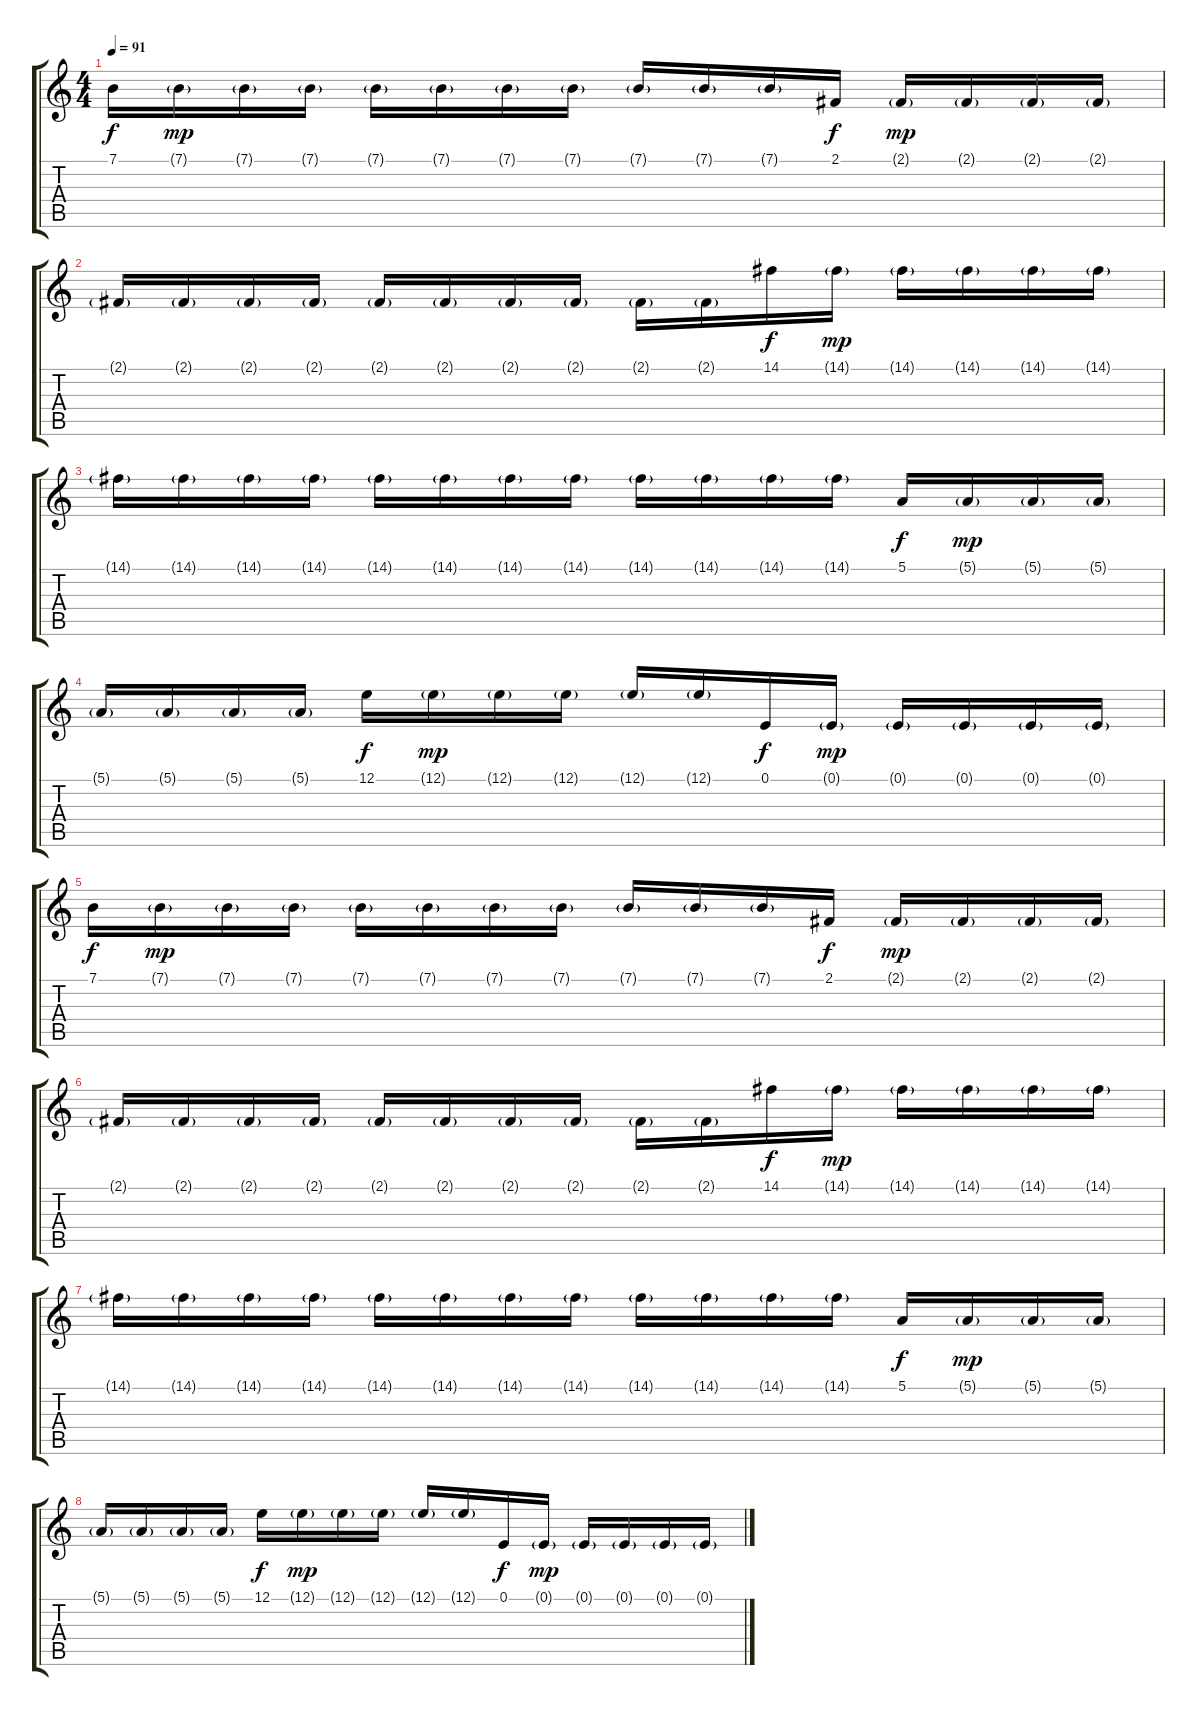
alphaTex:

\track "" {instrument electricgrandpiano}
\staff {score tabs}
\tuning (E4 B3 G3 D3 A2 E2) {hide}
\ts (4 4)
\tempo 91
\clef g2
\ks c
7.1.16{dy f} 7.1{g}.16{dy mp} 7.1{g}.16 7.1{g}.16 7.1{g}.16 7.1{g}.16 7.1{g}.16 7.1{g}.16 7.1{g}.16 7.1{g}.16 7.1{g}.16 2.1.16{dy f} 2.1{g}.16{dy mp} 2.1{g}.16 2.1{g}.16 2.1{g}.16 |
2.1{g}.16 2.1{g}.16 2.1{g}.16 2.1{g}.16 2.1{g}.16 2.1{g}.16 2.1{g}.16 2.1{g}.16 2.1{g}.16 2.1{g}.16 14.1.16{dy f} 14.1{g}.16{dy mp} 14.1{g}.16 14.1{g}.16 14.1{g}.16 14.1{g}.16 |
14.1{g}.16 14.1{g}.16 14.1{g}.16 14.1{g}.16 14.1{g}.16 14.1{g}.16 14.1{g}.16 14.1{g}.16 14.1{g}.16 14.1{g}.16 14.1{g}.16 14.1{g}.16 5.1.16{dy f} 5.1{g}.16{dy mp} 5.1{g}.16 5.1{g}.16 |
5.1{g}.16 5.1{g}.16 5.1{g}.16 5.1{g}.16 12.1.16{dy f} 12.1{g}.16{dy mp} 12.1{g}.16 12.1{g}.16 12.1{g}.16 12.1{g}.16 0.1.16{dy f} 0.1{g}.16{dy mp} 0.1{g}.16 0.1{g}.16 0.1{g}.16 0.1{g}.16 |
7.1.16{dy f} 7.1{g}.16{dy mp} 7.1{g}.16 7.1{g}.16 7.1{g}.16 7.1{g}.16 7.1{g}.16 7.1{g}.16 7.1{g}.16 7.1{g}.16 7.1{g}.16 2.1.16{dy f} 2.1{g}.16{dy mp} 2.1{g}.16 2.1{g}.16 2.1{g}.16 |
2.1{g}.16 2.1{g}.16 2.1{g}.16 2.1{g}.16 2.1{g}.16 2.1{g}.16 2.1{g}.16 2.1{g}.16 2.1{g}.16 2.1{g}.16 14.1.16{dy f} 14.1{g}.16{dy mp} 14.1{g}.16 14.1{g}.16 14.1{g}.16 14.1{g}.16 |
14.1{g}.16 14.1{g}.16 14.1{g}.16 14.1{g}.16 14.1{g}.16 14.1{g}.16 14.1{g}.16 14.1{g}.16 14.1{g}.16 14.1{g}.16 14.1{g}.16 14.1{g}.16 5.1.16{dy f} 5.1{g}.16{dy mp} 5.1{g}.16 5.1{g}.16 |
5.1{g}.16 5.1{g}.16 5.1{g}.16 5.1{g}.16 12.1.16{dy f} 12.1{g}.16{dy mp} 12.1{g}.16 12.1{g}.16 12.1{g}.16 12.1{g}.16 0.1.16{dy f} 0.1{g}.16{dy mp} 0.1{g}.16 0.1{g}.16 0.1{g}.16 0.1{g}.16
